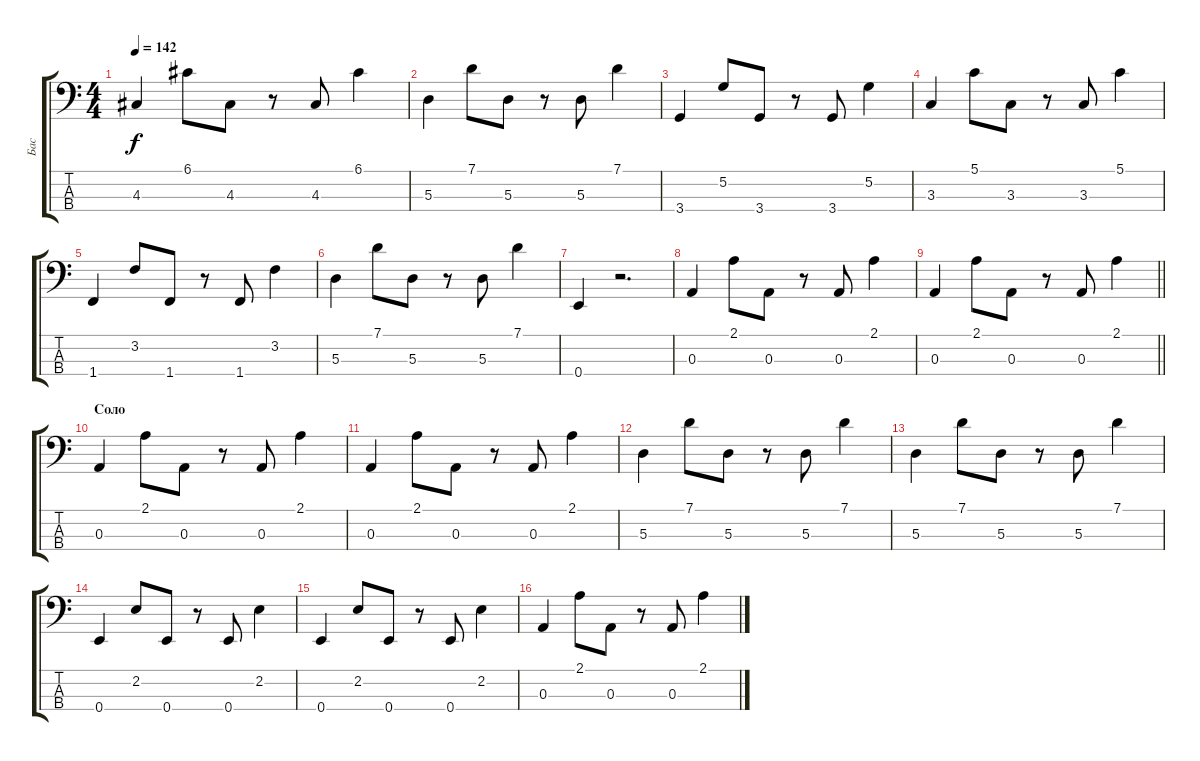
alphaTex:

\track ("Бас" "Бас") {instrument electricbassfinger}
\staff {score tabs}
\tuning (G2 D2 A1 E1) {hide}
\ts (4 4)
\tempo 142
\clef f4
\ks c
4.3.4{dy f} 6.1.8 4.3.8 r.8 4.3.8 6.1.4 |
5.3.4 7.1.8 5.3.8 r.8 5.3.8 7.1.4 |
3.4.4 5.2.8 3.4.8 r.8 3.4.8 5.2.4 |
3.3.4 5.1.8 3.3.8 r.8 3.3.8 5.1.4 |
1.4.4 3.2.8 1.4.8 r.8 1.4.8 3.2.4 |
5.3.4 7.1.8 5.3.8 r.8 5.3.8 7.1.4 |
0.4.4 r.2{d} |
0.3.4 2.1.8 0.3.8 r.8 0.3.8 2.1.4 |
\barLineRight lightlight
0.3.4 2.1.8 0.3.8 r.8 0.3.8 2.1.4 |
\section ("" "Соло")
0.3.4 2.1.8 0.3.8 r.8 0.3.8 2.1.4 |
0.3.4 2.1.8 0.3.8 r.8 0.3.8 2.1.4 |
5.3.4 7.1.8 5.3.8 r.8 5.3.8 7.1.4 |
5.3.4 7.1.8 5.3.8 r.8 5.3.8 7.1.4 |
0.4.4 2.2.8 0.4.8 r.8 0.4.8 2.2.4 |
0.4.4 2.2.8 0.4.8 r.8 0.4.8 2.2.4 |
0.3.4 2.1.8 0.3.8 r.8 0.3.8 2.1.4
